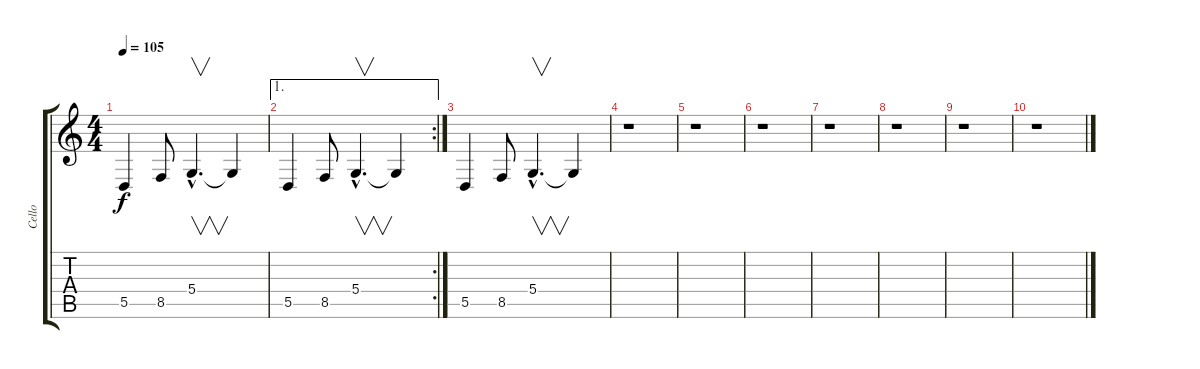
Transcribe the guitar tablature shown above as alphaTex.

\track ("Cello" "Cello") {instrument cello}
\staff {score tabs}
\tuning (E4 B3 G3 D3 A2 E2) {hide}
\ts (4 4)
\tempo 105
\clef g2
\ks c
5.5.4{dy f} 8.5.8 5.4{hac}.4{v d} 5.4{t}.4 |
\ae 1
\rc 2
5.5.4 8.5.8 5.4{hac}.4{v d} 5.4{t}.4 |
5.5.4 8.5.8 5.4{hac}.4{v d} 5.4{t}.4 |
r.1 |
r.1 |
r.1 |
r.1 |
r.1 |
r.1 |
r.1
